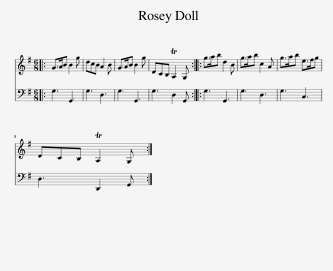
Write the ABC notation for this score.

X:1
%%score 1 2
L:1/8
M:6/8
I:linebreak $
K:G
V:1 treble
V:2 bass
V:1
|: G>AB B2 g | dcB A2 B | G>AB B2 g | DCB, TA,2 G, :: g>ab d2 B | %5
 g>ab c2 A | g>ab e>fg |$ DCB, TA,2 G, :| %8
V:2
|: G,3 G,,3 | G,3 D,3 | G,3 G,,3 | G,3 D,2 G,, :: G,3 G,,3 | %5
 G,3 D,3 | G,3 C,3 |$ D,3 D,,2 G,, :| %8
